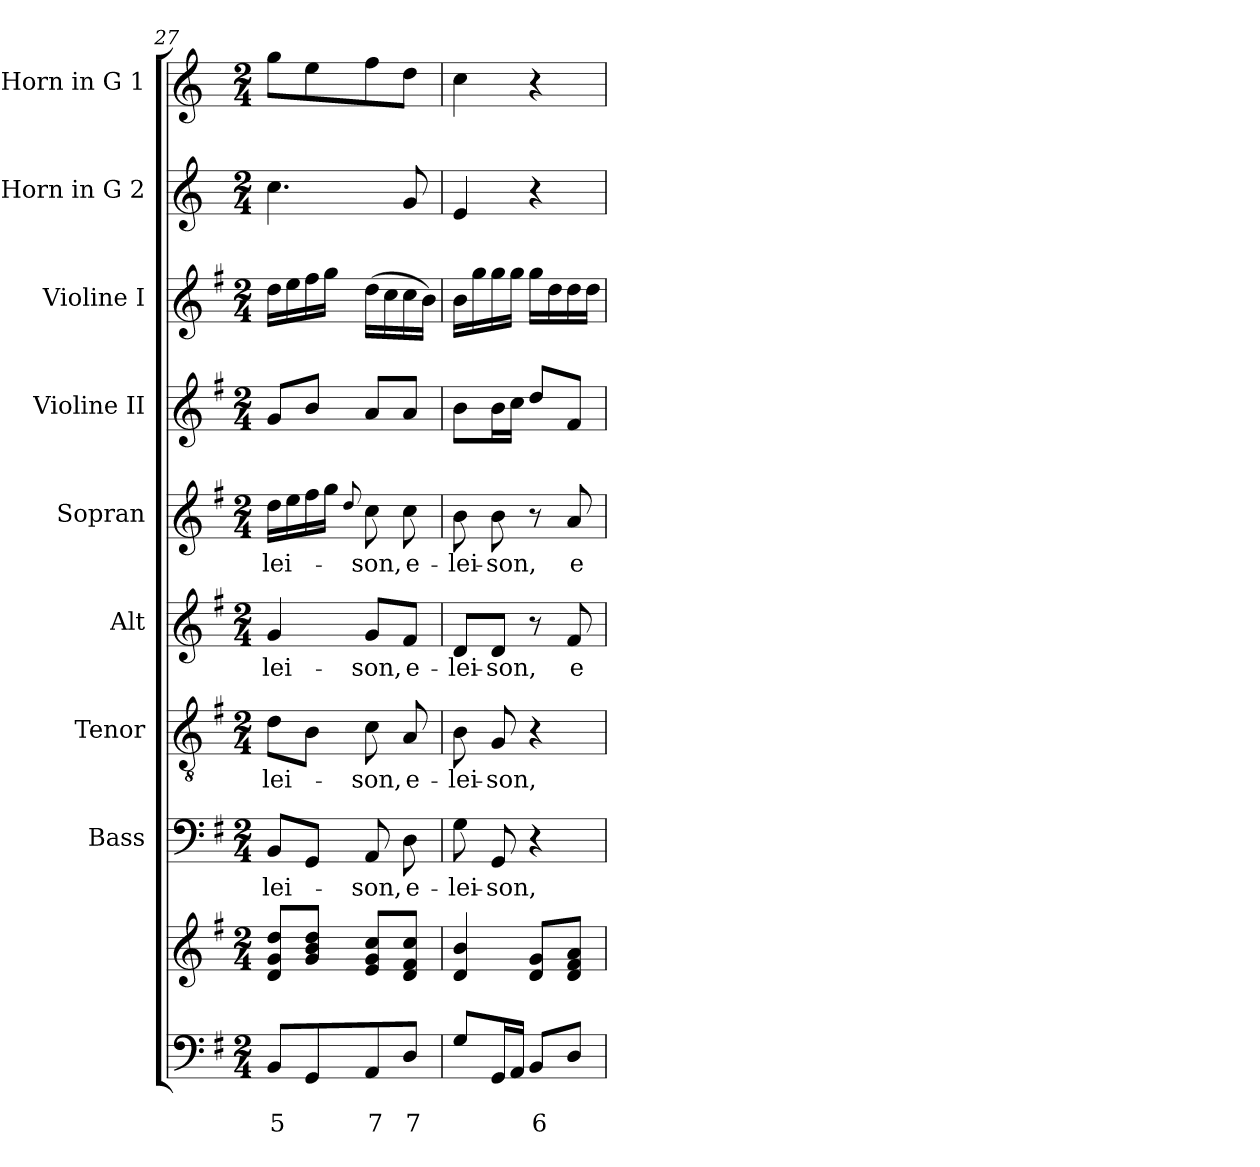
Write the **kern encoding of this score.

**kern	**text	**text	**kern	**kern	**text	**kern	**text	**kern	**text	**kern	**text	**kern	**kern	**kern	**kern
*part9	*part9	*part9	*part9	*part8	*part8	*part7	*part7	*part6	*part6	*part5	*part5	*part4	*part3	*part2	*part1
*staff10	*staff10	*staff10	*staff9	*staff8	*staff8	*staff7	*staff7	*staff6	*staff6	*staff5	*staff5	*staff4	*staff3	*staff2	*staff1
*	*	*	*	*I"Bass	*	*I"Tenor	*	*I"Alt	*	*I"Sopran	*	*I"Violine II	*I"Violine I	*I"Horn in G 2	*I"Horn in G 1
*	*	*	*	*I'B.	*	*I'T.	*	*I'A.	*	*I'S.	*	*I'Vl. II	*I'Vl. I	*	*
*clefF4	*	*	*clefG2	*clefF4	*	*clefGv2	*	*clefG2	*	*clefG2	*	*clefG2	*clefG2	*clefG2	*clefG2
*	*	*	*	*	*	*	*	*	*	*	*	*	*	*ITrd3c5	*ITrd3c5
*k[f#]	*	*	*k[f#]	*k[f#]	*	*k[f#]	*	*k[f#]	*	*k[f#]	*	*k[f#]	*k[f#]	*k[f#]	*k[f#]
*G:	*	*	*G:	*G:	*	*G:	*	*G:	*	*G:	*	*G:	*G:	*G:	*G:
*M2/4	*	*	*M2/4	*M2/4	*	*M2/4	*	*M2/4	*	*M2/4	*	*M2/4	*M2/4	*M2/4	*M2/4
=27	=27	=27	=27	=27	=27	=27	=27	=27	=27	=27	=27	=27	=27	=27	=27
!	!	!LO:LY:b	!	!	!LO:LY:b	!	!LO:LY:b	!	!LO:LY:b	!	!LO:LY:b	!	!	!	!
8BB/L	.	5	8d/ 8g/ 8dd/L	8BB/L	-lei-	8d\L	-lei-	4g/	-lei-	16dd\LL	-lei-	8g/L	16dd\LL	4.g\	8dd\L
.	.	.	.	.	.	.	.	.	.	16ee\	.	.	16ee\	.	.
8GG/	.	.	8g/ 8b/ 8dd/J	8GG/J	.	8B\J	.	.	.	16ff#\	.	8b/J	16ff#\	.	8b\
.	.	.	.	.	.	.	.	.	.	16gg\JJ	.	.	16gg\JJ	.	.
.	.	.	.	.	.	.	.	.	.	8qqdd/	.	.	.	.	.
!	!	!LO:LY:b	!	!	!LO:LY:b	!	!LO:LY:b	!	!LO:LY:b	!	!LO:LY:b	!	!	!	!
8AA/	.	7	8e/ 8g/ 8cc/L	8AA/	-son,	8c\	-son,	8g/L	-son,	8cc\	-son,	8a/L	(>16dd\LL	.	8cc\
.	.	.	.	.	.	.	.	.	.	.	.	.	16cc\	.	.
!	!	!LO:LY:b	!	!	!LO:LY:b	!	!LO:LY:b	!	!LO:LY:b	!	!LO:LY:b	!	!	!	!
8D/J	.	7	8d/ 8f#/ 8cc/J	8D\	e-	8A/	e-	8f#/J	e-	8cc\	e-	8a/J	16cc\	8d/	8a\J
.	.	.	.	.	.	.	.	.	.	.	.	.	16b\JJ)	.	.
!!LO:LB:g=z
=28	=28	=28	=28	=28	=28	=28	=28	=28	=28	=28	=28	=28	=28	=28	=28
!	!	!	!	!	!LO:LY:b	!	!LO:LY:b	!	!LO:LY:b	!	!LO:LY:b	!	!	!	!
8G/L	.	.	4d/ 4b/	8G\	-lei-	8B\	-lei-	8d/L	-lei-	8b\	-lei-	8b\L	16b\LL	4B/	4g\
.	.	.	.	.	.	.	.	.	.	.	.	.	16gg\	.	.
!	!	!	!	!	!LO:LY:b	!	!LO:LY:b	!	!LO:LY:b	!	!LO:LY:b	!	!	!	!
16GG/L	.	.	.	8GG/	-son,	8G/	-son,	8d/J	-son,	8b\	-son,	16b\L	16gg\	.	.
16AA/JJ	.	.	.	.	.	.	.	.	.	.	.	16cc\JJ	16gg\JJ	.	.
!	!	!LO:LY:b	!	!	!	!	!	!	!	!	!	!	!	!	!
8BB/L	.	6	8d/ 8g/L	4r	.	4r	.	8r	.	8r	.	8dd/L	16gg\LL	4r	4r
.	.	.	.	.	.	.	.	.	.	.	.	.	16dd\	.	.
!	!	!	!	!	!	!	!	!	!LO:LY:b	!	!LO:LY:b	!	!	!	!
8D/J	.	.	8d/ 8f#/ 8a/J	.	.	.	.	8f#/	e-	8a/	e-	8f#/J	16dd\	.	.
.	.	.	.	.	.	.	.	.	.	.	.	.	16dd\JJ	.	.
=	=	=	=	=	=	=	=	=	=	=	=	=	=	=	=
*-	*-	*-	*-	*-	*-	*-	*-	*-	*-	*-	*-	*-	*-	*-	*-
